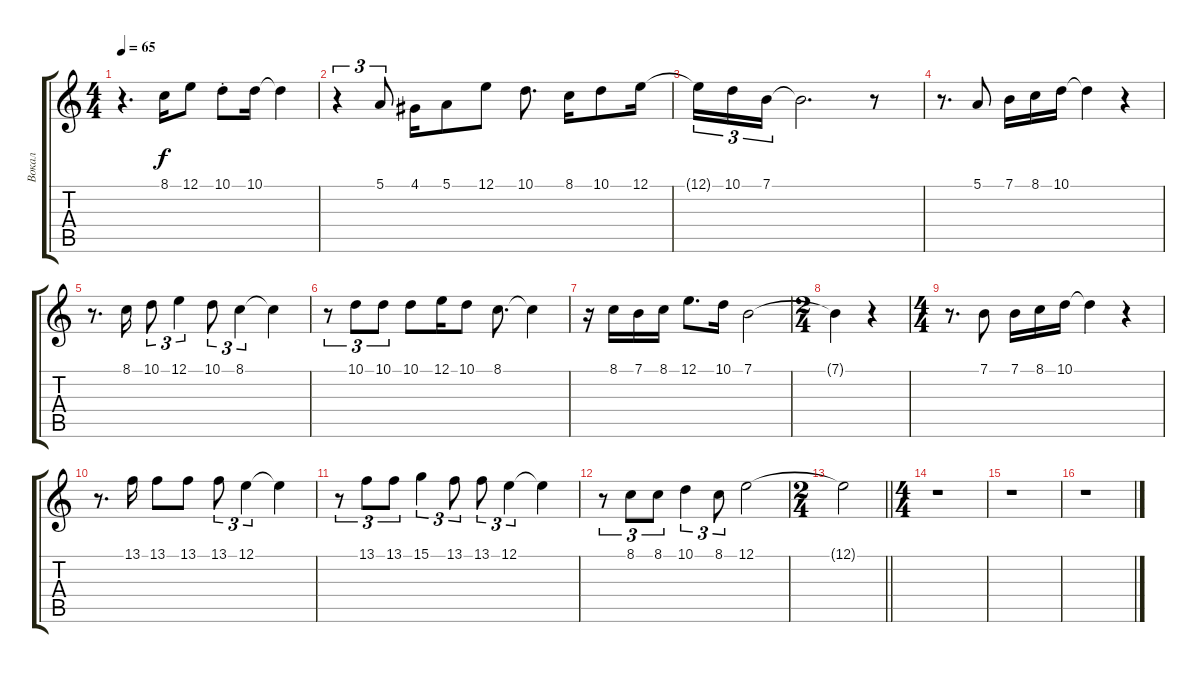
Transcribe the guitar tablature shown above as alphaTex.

\track ("Вокал" "Вокал") {instrument oboe}
\staff {score tabs}
\tuning (E4 B3 G3 D3 A2 E2) {hide}
\ts (4 4)
\tempo 65
\clef g2
\ks c
r.4{d dy f} 8.1.16 12.1.8 10.1{st}.8 10.1.16 10.1{t}.4 |
r.4{tu (3 2)} 5.1.8{tu (3 2)} 4.1.16 5.1.8 12.1.8 10.1.8{d} 8.1.16 10.1.8 12.1.16 |
12.1{t}.16{tu (3 2)} 10.1.16{tu (3 2)} 7.1.16{tu (3 2)} 7.1{t}.2{d} r.8 |
r.8{d} 5.1.8 7.1.16 8.1.16 10.1.16 10.1{t}.4 r.4 |
r.8{d} 8.1.16 10.1.8{tu (3 2)} 12.1.4{tu (3 2)} 10.1.8{tu (3 2)} 8.1.4{tu (3 2)} 8.1{t}.4 |
r.8{tu (3 2)} 10.1.8{tu (3 2)} 10.1.8{tu (3 2)} 10.1.8 12.1.16 10.1.8 8.1.8{d} 8.1{t}.4 |
r.16 8.1.16 7.1.16 8.1.16 12.1.8{d} 10.1.16 7.1.2 |
\ts (2 4)
7.1{t}.4 r.4 |
\ts (4 4)
r.8{d} 7.1.8 7.1.16 8.1.16 10.1.16 10.1{t}.4 r.4 |
r.8{d} 13.1.16 13.1.8 13.1.8 13.1.8{tu (3 2)} 12.1.4{tu (3 2)} 12.1{t}.4 |
r.8{tu (3 2)} 13.1.8{tu (3 2)} 13.1.8{tu (3 2)} 15.1.4{tu (3 2)} 13.1.8{tu (3 2)} 13.1.8{tu (3 2)} 12.1.4{tu (3 2)} 12.1{t}.4 |
r.8{tu (3 2)} 8.1.8{tu (3 2)} 8.1.8{tu (3 2)} 10.1.4{tu (3 2)} 8.1.8{tu (3 2)} 12.1.2 |
\ts (2 4)
\barLineRight lightlight
12.1{t}.2 |
\ts (4 4)
r.1 |
r.1 |
r.1
